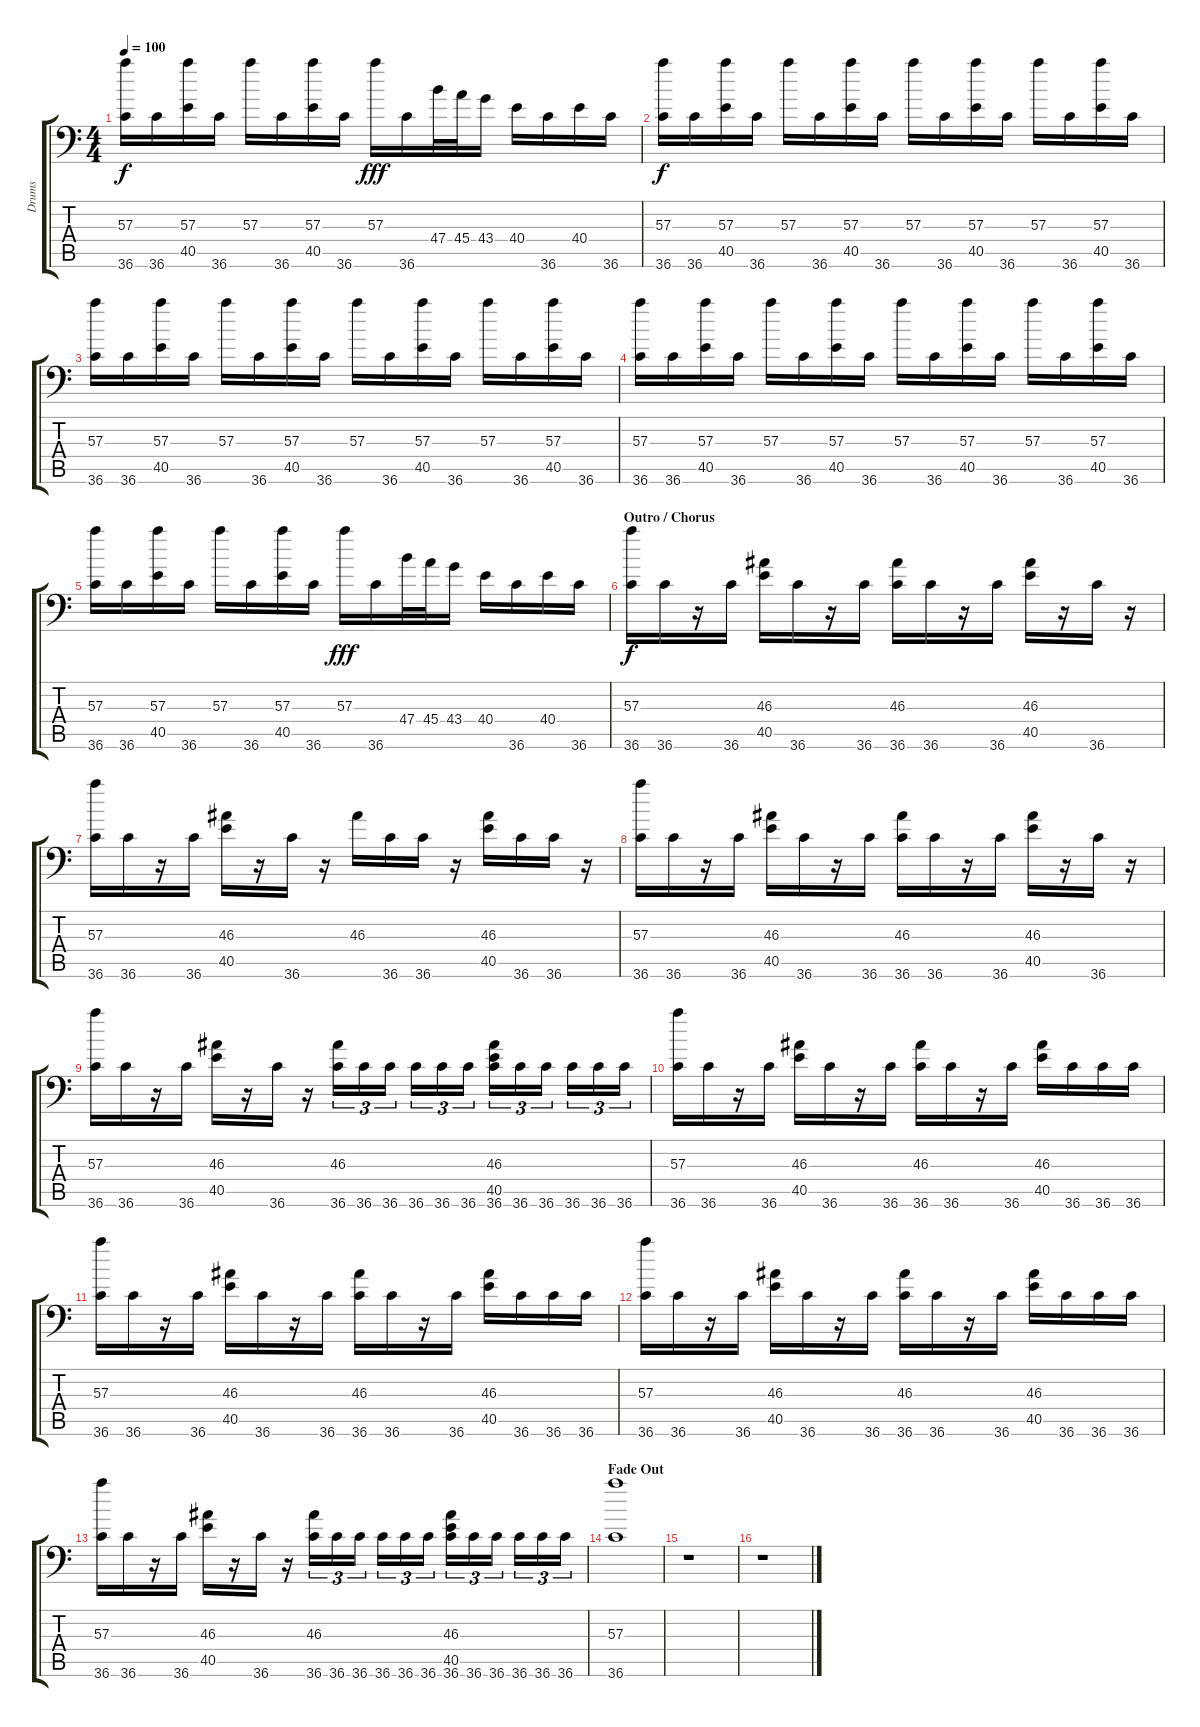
\track ("Drums" "Drums") {instrument acousticgrandpiano}
\staff {score tabs}
\tuning (C-1 C-1 C-1 C-1 C-1 C-1) {hide}
\ts (4 4)
\tempo 100
\clef f4
\ks c
(57.3 36.6).16{dy f} 36.6.16 (57.3 40.5).16 36.6.16 57.3.16 36.6.16 (57.3 40.5).16 36.6.16 57.3.16{dy fff} 36.6.16 47.4.32 45.4.32 43.4.16 40.4.16 36.6.16 40.4.16 36.6.16 |
(57.3 36.6).16{dy f} 36.6.16 (57.3 40.5).16 36.6.16 57.3.16 36.6.16 (57.3 40.5).16 36.6.16 57.3.16 36.6.16 (57.3 40.5).16 36.6.16 57.3.16 36.6.16 (57.3 40.5).16 36.6.16 |
(57.3 36.6).16 36.6.16 (57.3 40.5).16 36.6.16 57.3.16 36.6.16 (57.3 40.5).16 36.6.16 57.3.16 36.6.16 (57.3 40.5).16 36.6.16 57.3.16 36.6.16 (57.3 40.5).16 36.6.16 |
(57.3 36.6).16 36.6.16 (57.3 40.5).16 36.6.16 57.3.16 36.6.16 (57.3 40.5).16 36.6.16 57.3.16 36.6.16 (57.3 40.5).16 36.6.16 57.3.16 36.6.16 (57.3 40.5).16 36.6.16 |
(57.3 36.6).16 36.6.16 (57.3 40.5).16 36.6.16 57.3.16 36.6.16 (57.3 40.5).16 36.6.16 57.3.16{dy fff} 36.6.16 47.4.32 45.4.32 43.4.16 40.4.16 36.6.16 40.4.16 36.6.16 |
\section ("" "Outro / Chorus")
(57.3 36.6).16{dy f} 36.6.16 r.16 36.6.16 (46.3 40.5).16 36.6.16 r.16 36.6.16 (46.3 36.6).16 36.6.16 r.16 36.6.16 (46.3 40.5).16 r.16 36.6.16 r.16 |
(57.3 36.6).16 36.6.16 r.16 36.6.16 (46.3 40.5).16 r.16 36.6.16 r.16 46.3.16 36.6.16 36.6.16 r.16 (46.3 40.5).16 36.6.16 36.6.16 r.16 |
(57.3 36.6).16 36.6.16 r.16 36.6.16 (46.3 40.5).16 36.6.16 r.16 36.6.16 (46.3 36.6).16 36.6.16 r.16 36.6.16 (46.3 40.5).16 r.16 36.6.16 r.16 |
(57.3 36.6).16 36.6.16 r.16 36.6.16 (46.3 40.5).16 r.16 36.6.16 r.16 (46.3 36.6).16{tu (3 2)} 36.6.16{tu (3 2)} 36.6.16{tu (3 2)} 36.6.16{tu (3 2)} 36.6.16{tu (3 2)} 36.6.16{tu (3 2)} (46.3 40.5 36.6).16{tu (3 2)} 36.6.16{tu (3 2)} 36.6.16{tu (3 2)} 36.6.16{tu (3 2)} 36.6.16{tu (3 2)} 36.6.16{tu (3 2)} |
(57.3 36.6).16 36.6.16 r.16 36.6.16 (46.3 40.5).16 36.6.16 r.16 36.6.16 (46.3 36.6).16 36.6.16 r.16 36.6.16 (46.3 40.5).16 36.6.16 36.6.16 36.6.16 |
(57.3 36.6).16 36.6.16 r.16 36.6.16 (46.3 40.5).16 36.6.16 r.16 36.6.16 (46.3 36.6).16 36.6.16 r.16 36.6.16 (46.3 40.5).16 36.6.16 36.6.16 36.6.16 |
(57.3 36.6).16 36.6.16 r.16 36.6.16 (46.3 40.5).16 36.6.16 r.16 36.6.16 (46.3 36.6).16 36.6.16 r.16 36.6.16 (46.3 40.5).16 36.6.16 36.6.16 36.6.16 |
(57.3 36.6).16 36.6.16 r.16 36.6.16 (46.3 40.5).16 r.16 36.6.16 r.16 (46.3 36.6).16{tu (3 2)} 36.6.16{tu (3 2)} 36.6.16{tu (3 2)} 36.6.16{tu (3 2)} 36.6.16{tu (3 2)} 36.6.16{tu (3 2)} (46.3 40.5 36.6).16{tu (3 2)} 36.6.16{tu (3 2)} 36.6.16{tu (3 2)} 36.6.16{tu (3 2)} 36.6.16{tu (3 2)} 36.6.16{tu (3 2)} |
\section ("" "Fade Out")
(57.3 36.6).1 |
r.1 |
r.1
